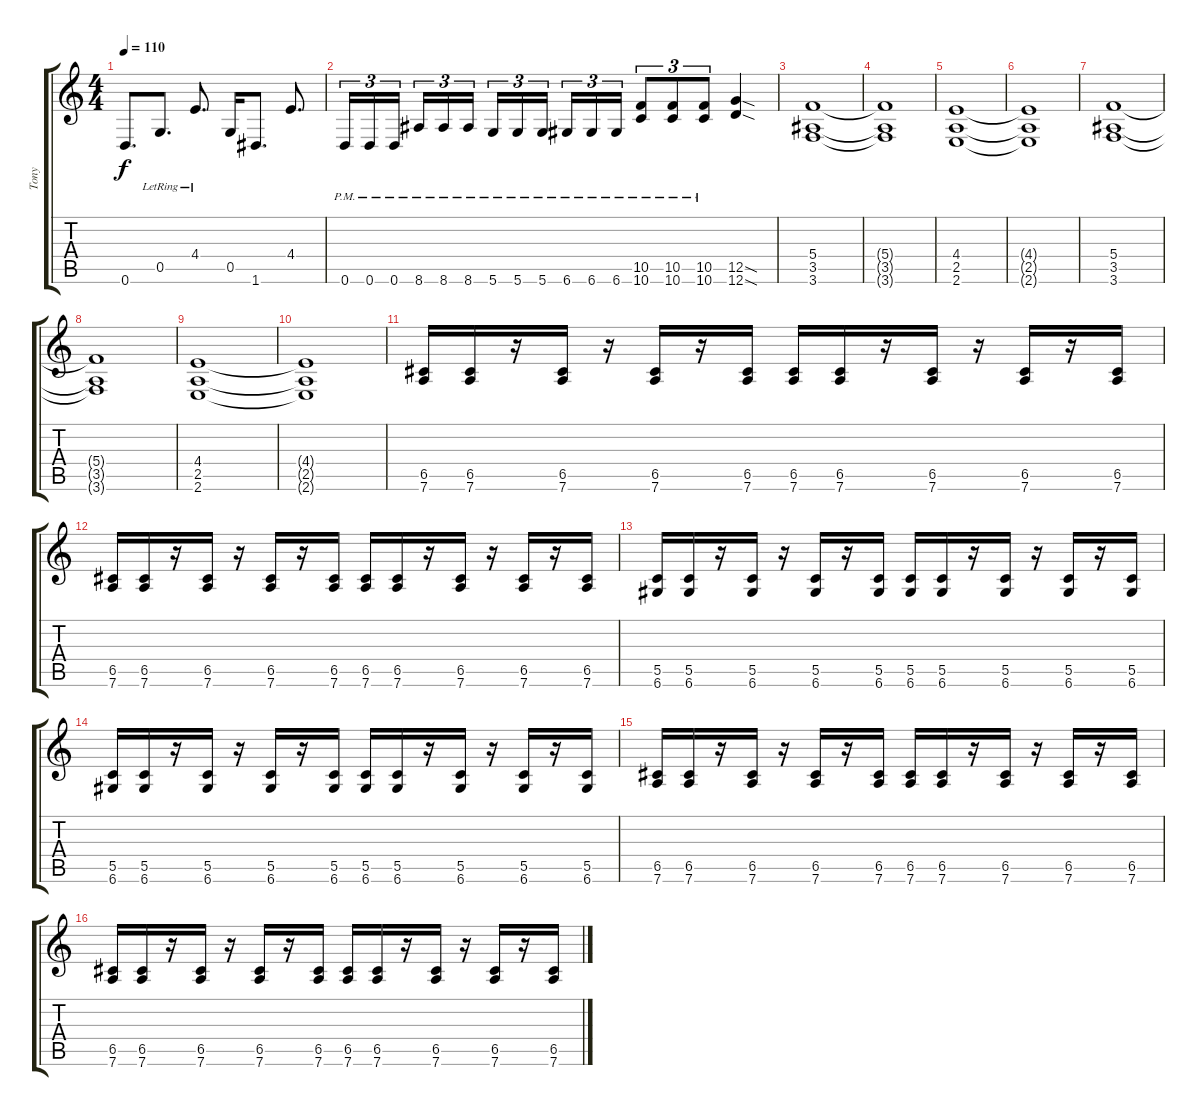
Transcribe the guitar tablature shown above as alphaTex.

\track ("Tony" "Tony") {instrument distortionguitar}
\staff {score tabs}
\tuning (D4 A3 F3 C3 G2 D2) {hide}
\ts (4 4)
\tempo 110
\clef g2
\ks c
0.6.8{d dy f} 0.5{lr}.8{d} 4.4{lr}.8{d} 0.5.16 1.6.8{d} 4.4.8{d} |
0.6{pm}.16{tu (3 2)} 0.6{pm}.16{tu (3 2)} 0.6{pm}.16{tu (3 2) beam splitsecondary} 8.6{pm}.16{tu (3 2)} 8.6{pm}.16{tu (3 2)} 8.6{pm}.16{tu (3 2)} 5.6{pm}.16{tu (3 2)} 5.6{pm}.16{tu (3 2)} 5.6{pm}.16{tu (3 2) beam splitsecondary} 6.6{pm}.16{tu (3 2)} 6.6{pm}.16{tu (3 2)} 6.6{pm}.16{tu (3 2)} (10.5{pm} 10.6{pm}).8{tu (3 2)} (10.5{pm} 10.6{pm}).8{tu (3 2)} (10.5{pm} 10.6{pm}).8{tu (3 2)} (12.5{sod} 12.6{sod}).4 |
(5.4 3.5 3.6).1 |
(5.4{t} 3.5{t} 3.6{t}).1 |
(4.4 2.5 2.6).1 |
(4.4{t} 2.5{t} 2.6{t}).1 |
(5.4 3.5 3.6).1 |
(5.4{t} 3.5{t} 3.6{t}).1 |
(4.4 2.5 2.6).1 |
(4.4{t} 2.5{t} 2.6{t}).1 |
(6.5 7.6).16 (6.5 7.6).16 r.16 (6.5 7.6).16 r.16 (6.5 7.6).16 r.16 (6.5 7.6).16 (6.5 7.6).16 (6.5 7.6).16 r.16 (6.5 7.6).16 r.16 (6.5 7.6).16 r.16 (6.5 7.6).16 |
(6.5 7.6).16 (6.5 7.6).16 r.16 (6.5 7.6).16 r.16 (6.5 7.6).16 r.16 (6.5 7.6).16 (6.5 7.6).16 (6.5 7.6).16 r.16 (6.5 7.6).16 r.16 (6.5 7.6).16 r.16 (6.5 7.6).16 |
(5.5 6.6).16 (5.5 6.6).16 r.16 (5.5 6.6).16 r.16 (5.5 6.6).16 r.16 (5.5 6.6).16 (5.5 6.6).16 (5.5 6.6).16 r.16 (5.5 6.6).16 r.16 (5.5 6.6).16 r.16 (5.5 6.6).16 |
(5.5 6.6).16 (5.5 6.6).16 r.16 (5.5 6.6).16 r.16 (5.5 6.6).16 r.16 (5.5 6.6).16 (5.5 6.6).16 (5.5 6.6).16 r.16 (5.5 6.6).16 r.16 (5.5 6.6).16 r.16 (5.5 6.6).16 |
(6.5 7.6).16 (6.5 7.6).16 r.16 (6.5 7.6).16 r.16 (6.5 7.6).16 r.16 (6.5 7.6).16 (6.5 7.6).16 (6.5 7.6).16 r.16 (6.5 7.6).16 r.16 (6.5 7.6).16 r.16 (6.5 7.6).16 |
(6.5 7.6).16 (6.5 7.6).16 r.16 (6.5 7.6).16 r.16 (6.5 7.6).16 r.16 (6.5 7.6).16 (6.5 7.6).16 (6.5 7.6).16 r.16 (6.5 7.6).16 r.16 (6.5 7.6).16 r.16 (6.5 7.6).16
